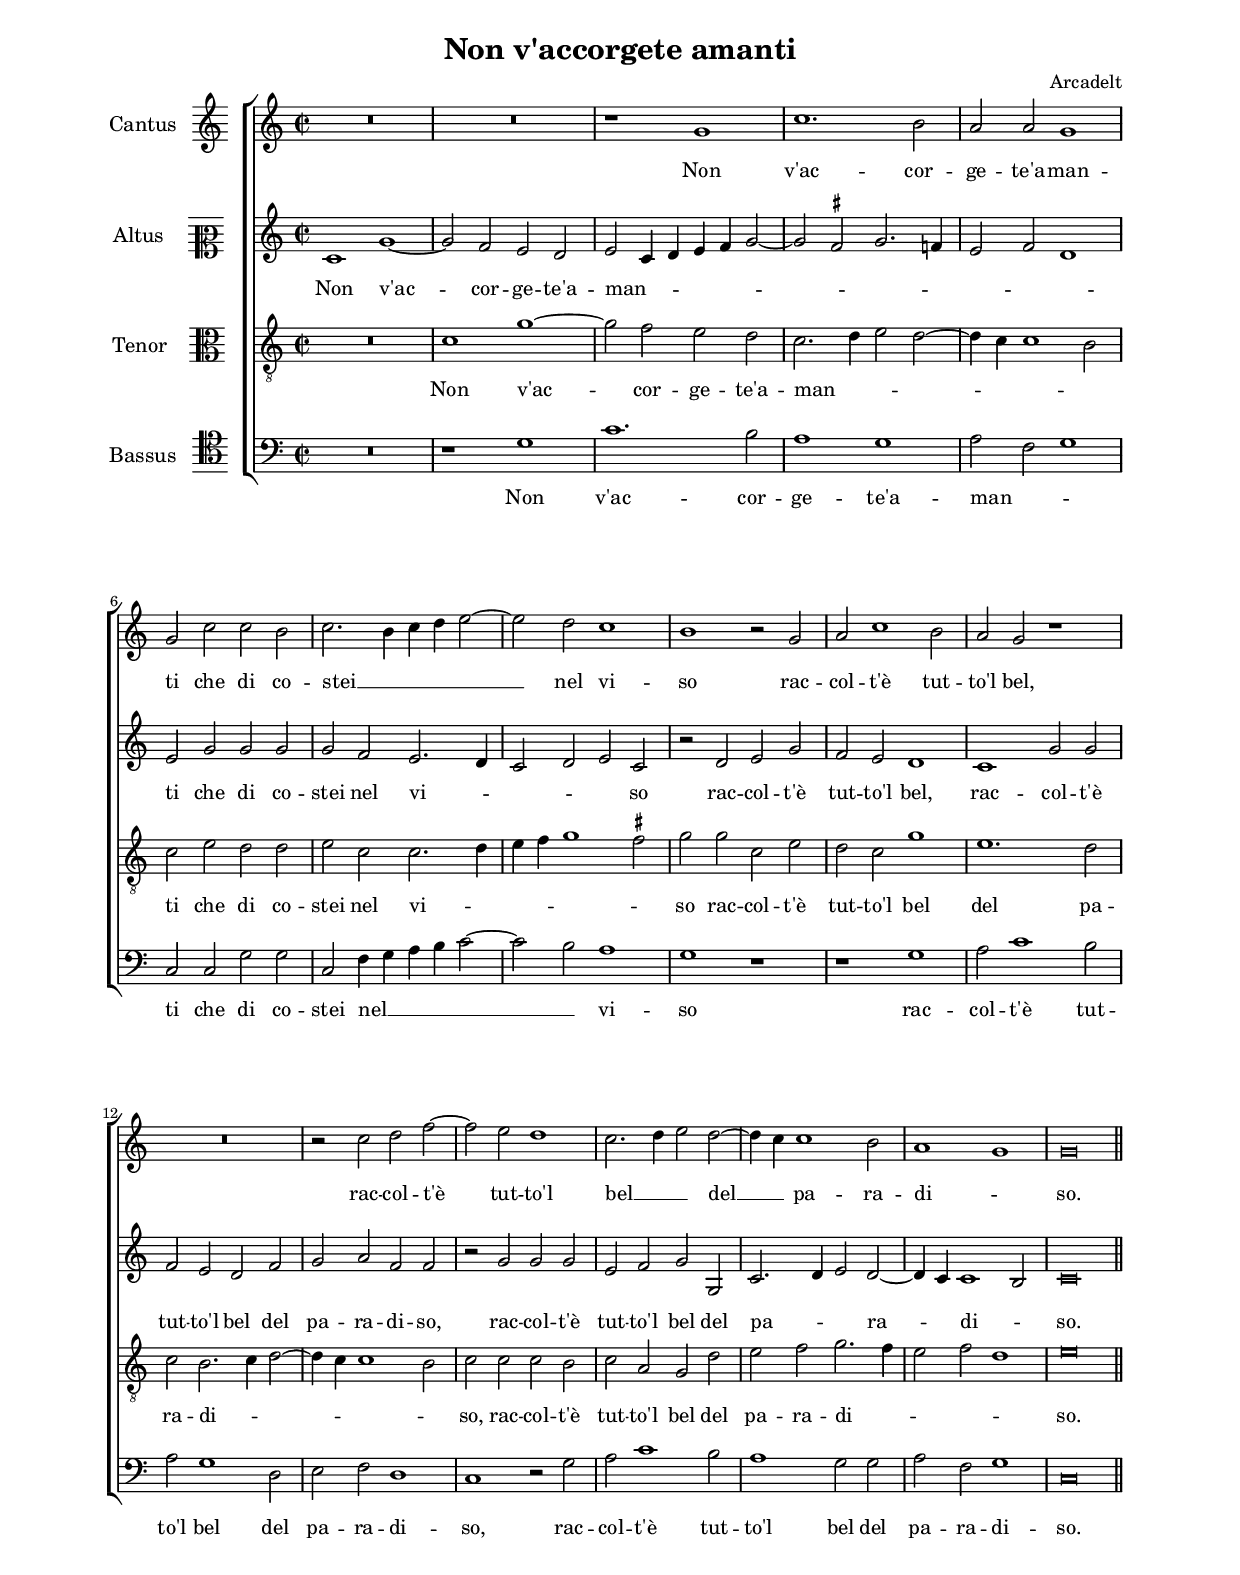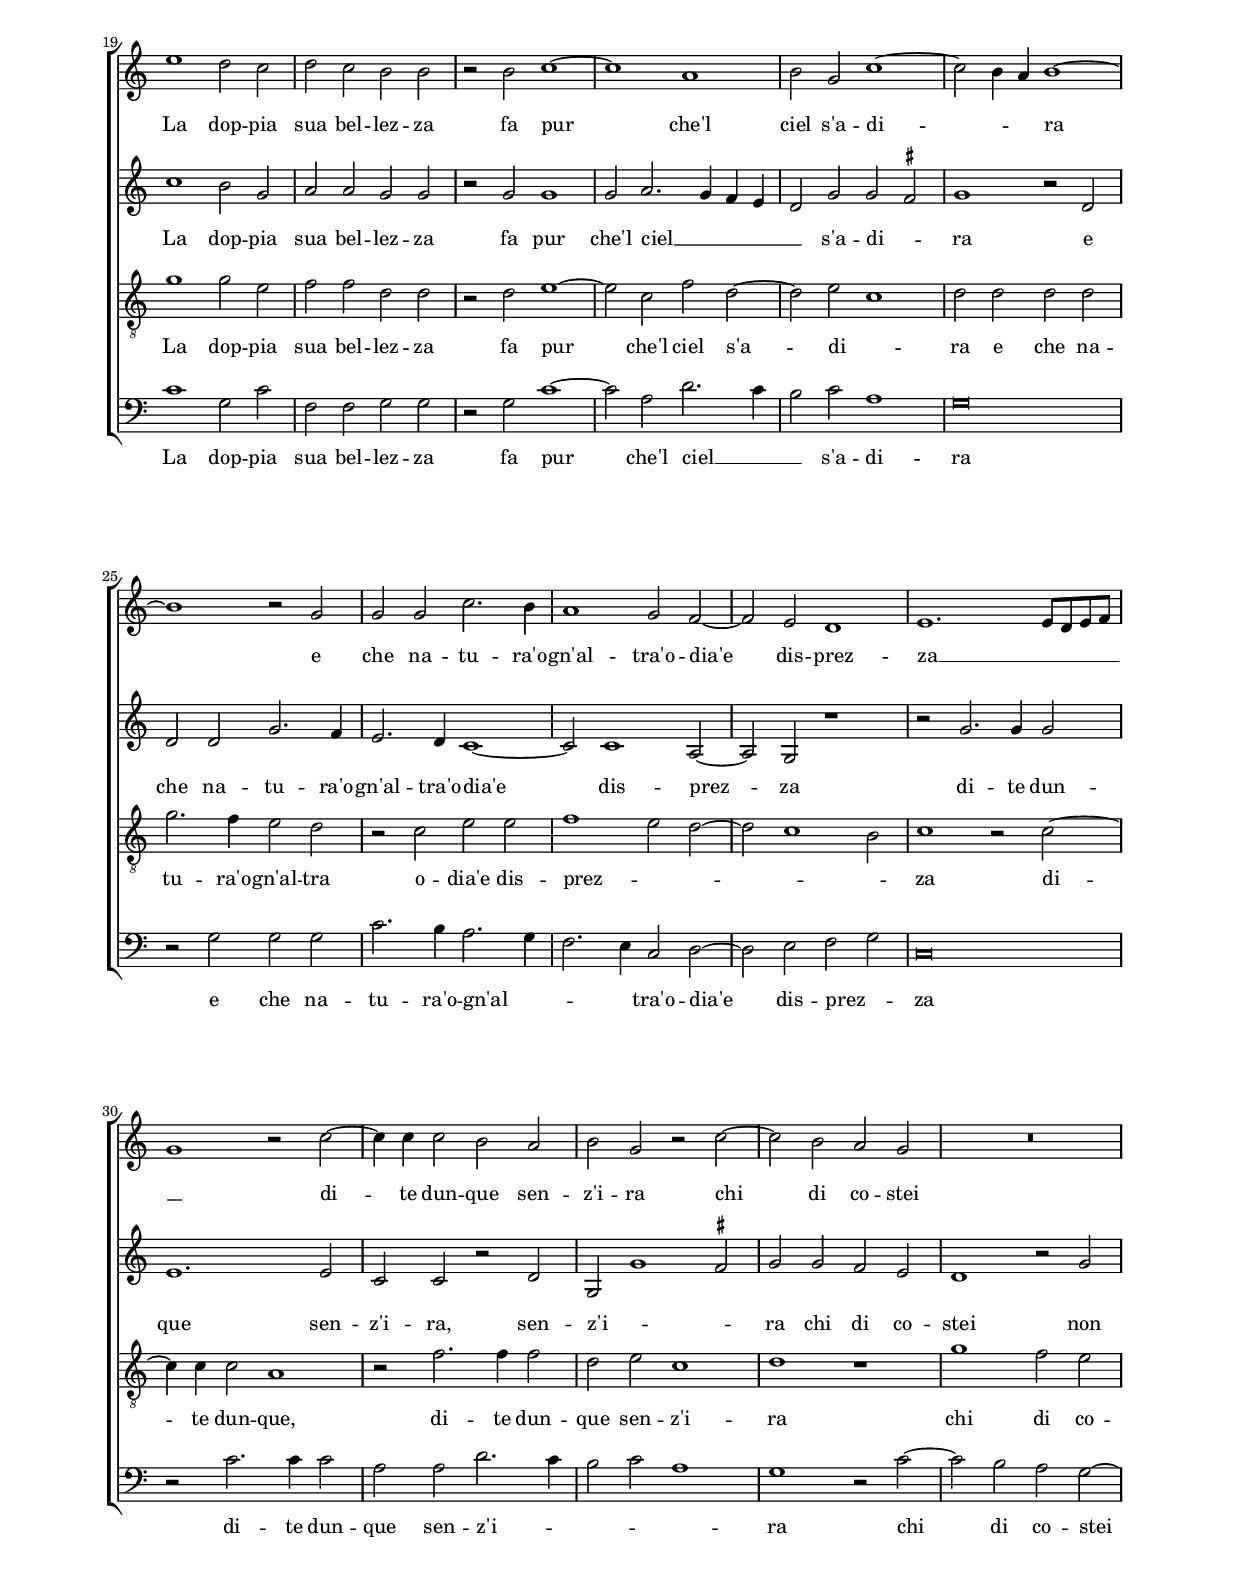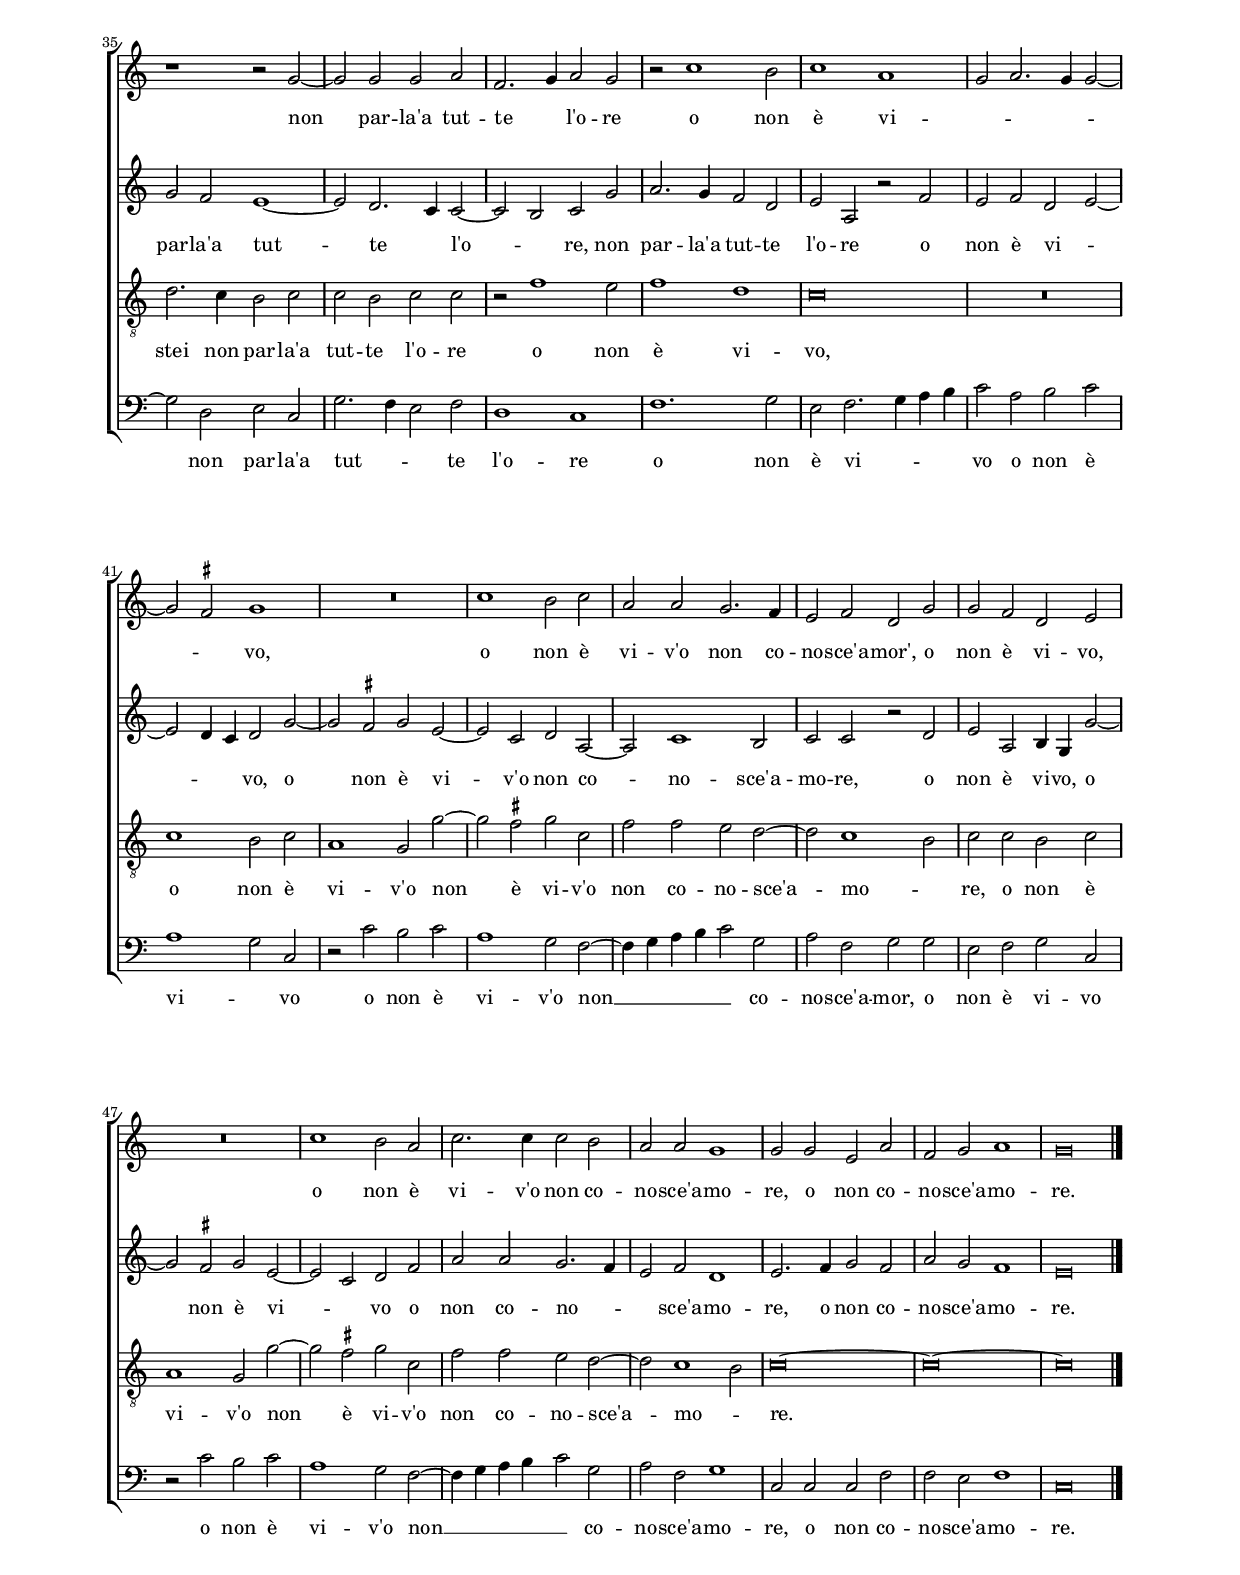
\header
{
  title="Non v'accorgete amanti"
  composer="Arcadelt"
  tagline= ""
}

\version "2.18.2"
\include "deutsch.ly"
#(set-global-staff-size 16)
% #(set-default-paper-size "letter")
#(ly:set-option 'point-and-click #f)

	
global = {
	\key c \major
	\time 2/2 \set Score.measureLength = #(ly:make-moment 2/1)
	}

	ficta = { \once \set suggestAccidentals = ##t }
	
	forget = #(define-music-function (parser location music) (ly:music?) #{
		\accidentalStyle forget
		$music
		\accidentalStyle default
		#})
	
	m = \melisma
	me = \melismaEnd


\paper
	{
	top-margin = 2 \cm
	bottom-margin = 2 \cm
	left-margin = 2 \cm
	right-margin = 2 \cm
	ragged-bottom = ##f
	ragged-last-bottom = ##t
	print-page-number = ##f
	system-system-spacing = #'((basic-distance . 20) (minimum-distance . 14) (padding . 8) (strechability . 150))
%	systems-per-page = 3
%	min-systems-per-page = 3
%	oddHeaderMarkup = \markup { \fill-line { \null \null \column \right-align { \fontsize #1 \fromproperty #'page:page-number-string \null } } }
%	evenHeaderMarkup = \markup { \column \right-align { \fontsize #1 \fromproperty #'page:page-number-string \null } }
	}


incipitcantus = \markup { \score {
	{
	\set Staff.instrumentName = \markup { \fontsize #1 "Cantus" }
	\key c \major
	\clef violin
	s4 \bar ""
	}
	\layout  {
	raggedright = ##t
	indent = 1.6 \cm
	line-width = 2.2\cm
	\context { \Staff \remove Time_signature_engraver }
	\override Staff.Clef.Y-extent = #'(0 . 0)
	}} \hspace #1 }
	
      
incipitaltus = \markup { \score {
	{
	\set Staff.instrumentName = \markup { \fontsize #1 "Altus" }
	\key c \major
	\clef mezzosoprano
	s4 \bar ""
	}
	\layout  {
	raggedright = ##t
	indent = 1.6 \cm
	line-width = 2.2\cm
	\context { \Staff \remove Time_signature_engraver }
	\override Staff.Clef.Y-extent = #'(0 . 0)
	}} \hspace #1 }


incipittenor = \markup { \score {
	{
	\set Staff.instrumentName = \markup { \fontsize #1 "Tenor" }
	\key c \major
	\clef alto
	s4 \bar ""
	}
	\layout  {
	raggedright = ##t
	indent = 1.6 \cm
	line-width = 2.2\cm
	\context { \Staff \remove Time_signature_engraver }
	\override Staff.Clef.Y-extent = #'(0 . 0)
	}} \hspace #1 }


incipitbassus = \markup { \score {
	{
	\set Staff.instrumentName = \markup { \fontsize #1 "Bassus" }
	\key c \major
	\clef tenor
	s4 \bar ""
	}
	\layout  {
	raggedright = ##t
	indent = 1.6 \cm
	line-width = 2.2\cm
	\context { \Staff \remove Time_signature_engraver }
	\override Staff.Clef.Y-extent = #'(0 . 0)
	}} \hspace #1 }


cantus =  \relative c''
	{
	R\breve
	R\breve
	r1 g
	c1. h2
%5
	a2 a g1 |
	g2 c c h
	c2. \m h4 c d e2~
	e2 \me d c1
	h1 r2 g
%10
	a2 c1 h2 |
	a2 g r1
	R\breve
	r2 c d f~
	f2 e d1
%15
	c2. \m d4 e2 \me d~ |
	d4 \m c \me c1 h2
	a1 \m g \me
	g\breve \bar "||" \break
	e'1 d2 c
%20
	d2 c h h |
	r2 h c1~
	c1 a
	h2 g c1~
	c2 \m h4 a \me h1~
%25
	h1 r2 g |
	g2 g c2. h4
	a1 g2 f~
	f2 e d1
	e1. \m e8 d e f
%30
	g1 \me r2 c~ |
	c4 c c2 h a
	h2 g r c~
	c2 h a g
	R\breve
%35
	r1 r2 g~ |
	g2 g g a
	f2. \m g4 \me a2 g
	r2 c1 h2
	c1 a \m
%40
	g2 a2. g4 g2~ |
	g2 \ficta fis \me g1
	R\breve
	c1 h2 c
	a2 a g2. f4
%45
	e2 f d g |
	g2 f d e
	R\breve
	c'1 h2 a
	c2. c4 c2 h
%50
	a2 a g1 |
	g2 g e a
	f2 g a1
	g\breve \bar "|." |
	}


altus =  \relative c'
        {
	c1 g'~
	g2 f e d
	e2 \m c4 d e f g2~
	g2 \ficta fis g2. f4
%5
	e2 f d1 \me |
	e2 g g g
	g2 f e2. \m d4
	c2 d e \me c
	r2 d e g
%10
	f2 e d1 |
	c1 g'2 g
	f2 e d f
	g2 a f f
	r2 g g g
%15
	e2 f g g, |
	c2. \m d4 e2 \me d~
	d4 \m c \me c1 \m h2 \me
	c\breve
	c'1 h2 g
%20
	a2 a g g |
	r2 g g1
	g2 a2. \m g4 f e
	d2 \me g g \m \ficta fis \me
	g1 r2 d
%25
	d2 d g2. f4 |
	e2. d4 c1~
	c2 c1 a2~
	a2 g r1
	r2 g'2. g4 g2
%30
	e1. e2 |
	c2 c r d
	g,2 \m g'1 \ficta fis2 \me
	g2 g f e
	d1 r2 g
%35
	g2 f e1~ |
	e2 d2. \m c4 \me c2~
	c2 \m h \me c g'
	a2. g4 f2 d
	e2 a, r f'
%40
	e2 f d \m e~ |
	e2 d4 c \me d2 g~
	g2 \ficta fis g e~
	e2 c d a~
	a2 c1 h2
%45
	c2 c r d |
	e2 a, h4 g g'2~
	g2 \ficta fis g e~
	e2 \m c \me d f
	a2 a g2. \m f4
%50
	e2 \me f d1 |
	e2. f4 g2 f
	a2 g f1
	e\breve |
	}


tenor =  \relative c'
	{
	R\breve
	c1 g'~
	g2 f e d
	c2. \m d4 e2 d~
%5
	d4 c c1 h2 \me |
	c2 e d d
	e2 c c2. \m d4
	e4 f g1 \ficta fis2 \me
	g2 g c, e
%10
	d2 c g'1 |
	e1. d2
	c2 h2. \m c4 d2~
	d4 c c1 h2 \me
	c2 c c h
%15
	c2 a g d' |
	e2 f g2. \m f4
	e2 f d1 \me
	e\breve
	g1 g2 e
%20
	f2 f d d |
	r2 d e1~
	e2 c f d~
	d2 e2 \m c1 \me
	d2 d d d
%25
	g2. f4 e2 d |
	r2 c e e
	f1 \m e2 d~
	d2 c1 h2 \me
	c1 r2 c~
%30
	c4 c c2 a1 |
	r2 f'2. f4 f2
	d2 e c1
	d1 r
	g1 f2 e
%35
	d2. c4 h2 c |
	c2 h c c
	r2 f1 e2
	f1 d
	c\breve
%40
	R\breve |
	c1 h2 c
	a1 g2 g'~
	g2 \ficta fis g c,
	f2 f e d~
%45
	d2 c1 \m h2 \me |
	c2 c h c
	a1 g2 g'~
	g2 \ficta fis g c,
	f2 f e d~
%50
	d2 c1 \m h2 \me |
	c\breve~
	c\breve~
	c\breve |
	}


bassus  =  \relative c
	{
	R\breve
	r1 g'
	c1. h2
	a1 g
%5
	a2 \m f g1 \me |
	c,2 c g' g
	c,2 f4 \m g a h c2~
	c2 h \me a1
	g1 r
%10
	r1 g |
	a2 c1 h2
	a2 g1 d2
	e2 f d1
	c1 r2 g'
%15
	a2 c1 h2 |
	a1 g2 g
	a2 f g1
	c,\breve
	c'1 g2 c
%20
	f,2 f g g |
	r2 g c1~
	c2 a d2. \m c4
	h2 \me c a1
	g\breve
%25
	r2 g g g |
	c2. h4 a2. \m g4
	f2. e4 \me c2 d~
	d2 e f \m g \me
	c,\breve
%30
	r2 c'2. c4 c2 |
	a2 a d2. \m c4
	h2 c a1 \me
	g1 r2 c~
	c2 h a g~
%35
	g2 d e c |
	g'2. \m f4 e2 \me f
	d1 c
	f1. g2
	e2 f2. \m g4 a h \me
%40
	c2 a h c |
	a1 \m g2 \me c,
	r2 c' h c
	a1 g2 f~
	f4 \m g a h c2 \me g
%45
	a2 f g g |
	e2 f g c,
	r2 c' h c
	a1 g2 f~
	f4 \m g a h  c2 \me g
%50
	a2 f g1 |
	c,2 c c f
	f2 e f1
	c\breve |
	}

lyricscantus = \lyricmode {
	Non v'ac -- cor -- ge -- te'a -- man -- ti che di co -- stei __ nel vi -- so
	rac -- col -- t'è tut -- to'l bel,
	rac -- col -- t'è tut -- to'l bel __ del __ pa -- ra -- di -- so.
	La dop -- pia sua bel -- lez -- za fa pur che'l ciel s'a -- di -- ra
	e che na -- tu -- ra'o -- gn'al -- tra'o -- dia'e dis -- prez -- za __
	di -- te dun -- que sen -- z'i -- ra
	chi di co -- stei non par -- la'a tut -- te l'o -- re
	o non è vi -- vo,
	o non è vi -- v'o non co -- no -- sce'a -- mor',
	o non è vi -- vo,
	o non è vi -- v'o non co -- no -- sce'a -- mo -- re,
	o non co -- no -- sce'a -- mo -- re.
	}


lyricsaltus = \lyricmode {
	Non v'ac -- cor -- ge -- te'a -- man -- ti che di co -- stei nel vi -- so
	rac -- col -- t'è tut -- to'l bel,
	rac -- col -- t'è tut -- to'l bel del pa -- ra -- di -- so,
	rac -- col -- t'è tut -- to'l bel del pa -- ra -- di -- so.
	La dop -- pia sua bel -- lez -- za fa pur che'l ciel __ s'a -- di -- ra
	e che na -- tu -- ra'o -- gn'al -- tra'o -- dia'e dis -- prez -- za
	di -- te dun -- que sen -- z'i -- ra,
	sen -- z'i -- ra
	chi di co -- stei non par -- la'a tut -- te l'o -- re,
	non par -- la'a tut -- te l'o -- re
	o non è vi -- vo,
	o non è vi -- v'o non co -- no -- sce'a -- mo -- re,
	o non è vi -- vo,
	o non è vi -- vo o non co -- no -- sce'a -- mo -- re,
	o non co -- no -- sce'a -- mo -- re.
	}


lyricstenor = \lyricmode {
	Non v'ac -- cor -- ge -- te'a -- man -- ti che di co -- stei nel vi -- so
	rac -- col -- t'è tut -- to'l bel del pa -- ra -- di -- so,
	rac -- col -- t'è tut -- to'l bel del pa -- ra -- di -- so.
	La dop -- pia sua bel -- lez -- za fa pur che'l ciel s'a -- di -- ra
	e che na -- tu -- ra'o -- gn'al -- tra o -- dia'e dis -- prez -- za
	di -- te dun -- que,
	di -- te dun -- que sen -- z'i -- ra
	chi di co -- stei non par -- la'a tut -- te l'o -- re
	o non è vi -- vo,
	o non è vi -- v'o non è vi -- v'o non co -- no -- sce'a -- mo -- re,
	o non è vi -- v'o non è vi -- v'o non co -- no -- sce'a -- mo -- re.
	}


lyricsbassus = \lyricmode {
	Non v'ac -- cor -- ge -- te'a -- man -- ti che di co -- stei nel __ vi -- so
	rac -- col -- t'è tut -- to'l bel del pa -- ra -- di -- so,
	rac -- col -- t'è tut -- to'l bel del pa -- ra -- di -- so.
	La dop -- pia sua bel -- lez -- za fa pur che'l ciel __ s'a -- di -- ra
	e che na -- tu -- ra'o -- gn'al -- tra'o -- dia'e dis -- prez -- za
	di -- te dun -- que sen -- z'i -- ra
	chi di co -- stei non par -- la'a tut -- te l'o -- re
	o non è vi -- vo o non è vi -- vo
	o non è vi -- v'o non __ co -- no -- sce'a -- mor,
	o non è vi -- vo o non è vi -- v'o non __ co -- no -- sce'a -- mo -- re,
	o non co -- no -- sce'a -- mo -- re.
	}


\score
{  
  % \transpose {
	\new ChoirStaff \with { \override StaffGrouper.staff-staff-spacing.basic-distance = #13 }
	<<

	\new Staff << \global
	\new Voice="v1" {
		\set Staff.instrumentName=\incipitcantus
		\set Staff.midiInstrument = "reed organ"
		\clef "violin"
		\cantus }
	\new Lyrics \lyricsto "v1" {\lyricscantus }
	>>


	\new Staff << \global
	\new Voice="v2" {
		\set Staff.instrumentName=\incipitaltus
		\set Staff.midiInstrument = "reed organ"
		\clef "violin" 
		\altus}
	\new Lyrics \lyricsto "v2" {\lyricsaltus }
	>>


	\new Staff << \global
	\new Voice="v3" {
		\set Staff.instrumentName=\incipittenor
		\set Staff.midiInstrument = "reed organ"
		\clef "G_8"
		\tenor }
	\new Lyrics \lyricsto "v3" {\lyricstenor }
	>>


	\new Staff << \global
	\new Voice="v4" {
		\set Staff.instrumentName=\incipitbassus
		\set Staff.midiInstrument = "reed organ"
		\clef "bass" 
		\bassus }
	\new Lyrics \lyricsto "v4" {\lyricsbassus}
	>>

	>>
	% } % transpose

	\layout
	{
	indent = 2.3 \cm
	\context { \Lyrics \override VerticalAxisGroup.nonstaff-relatedstaff-spacing.padding = #2 }
	\context { \Staff \override TimeSignature.break-visibility = #end-of-line-invisible }
%	\context { \Staff \override InstrumentName.X-offset = #'-25 }
	\context { \Voice \override Slur.transparent = ##t }
%	\context { \Voice \override AccidentalSuggestion.avoid-slur = #'ignore }
%	\context { \Voice \override AccidentalSuggestion.outside-staff-priority = ##f }
%	\context { \Score \override BarNumber.padding = #2 }
	\context { \Voice \override NoteHead.style = #'baroque }
	}

\midi
	{
    	\tempo 2 = 90
	}
	
}


% EOF